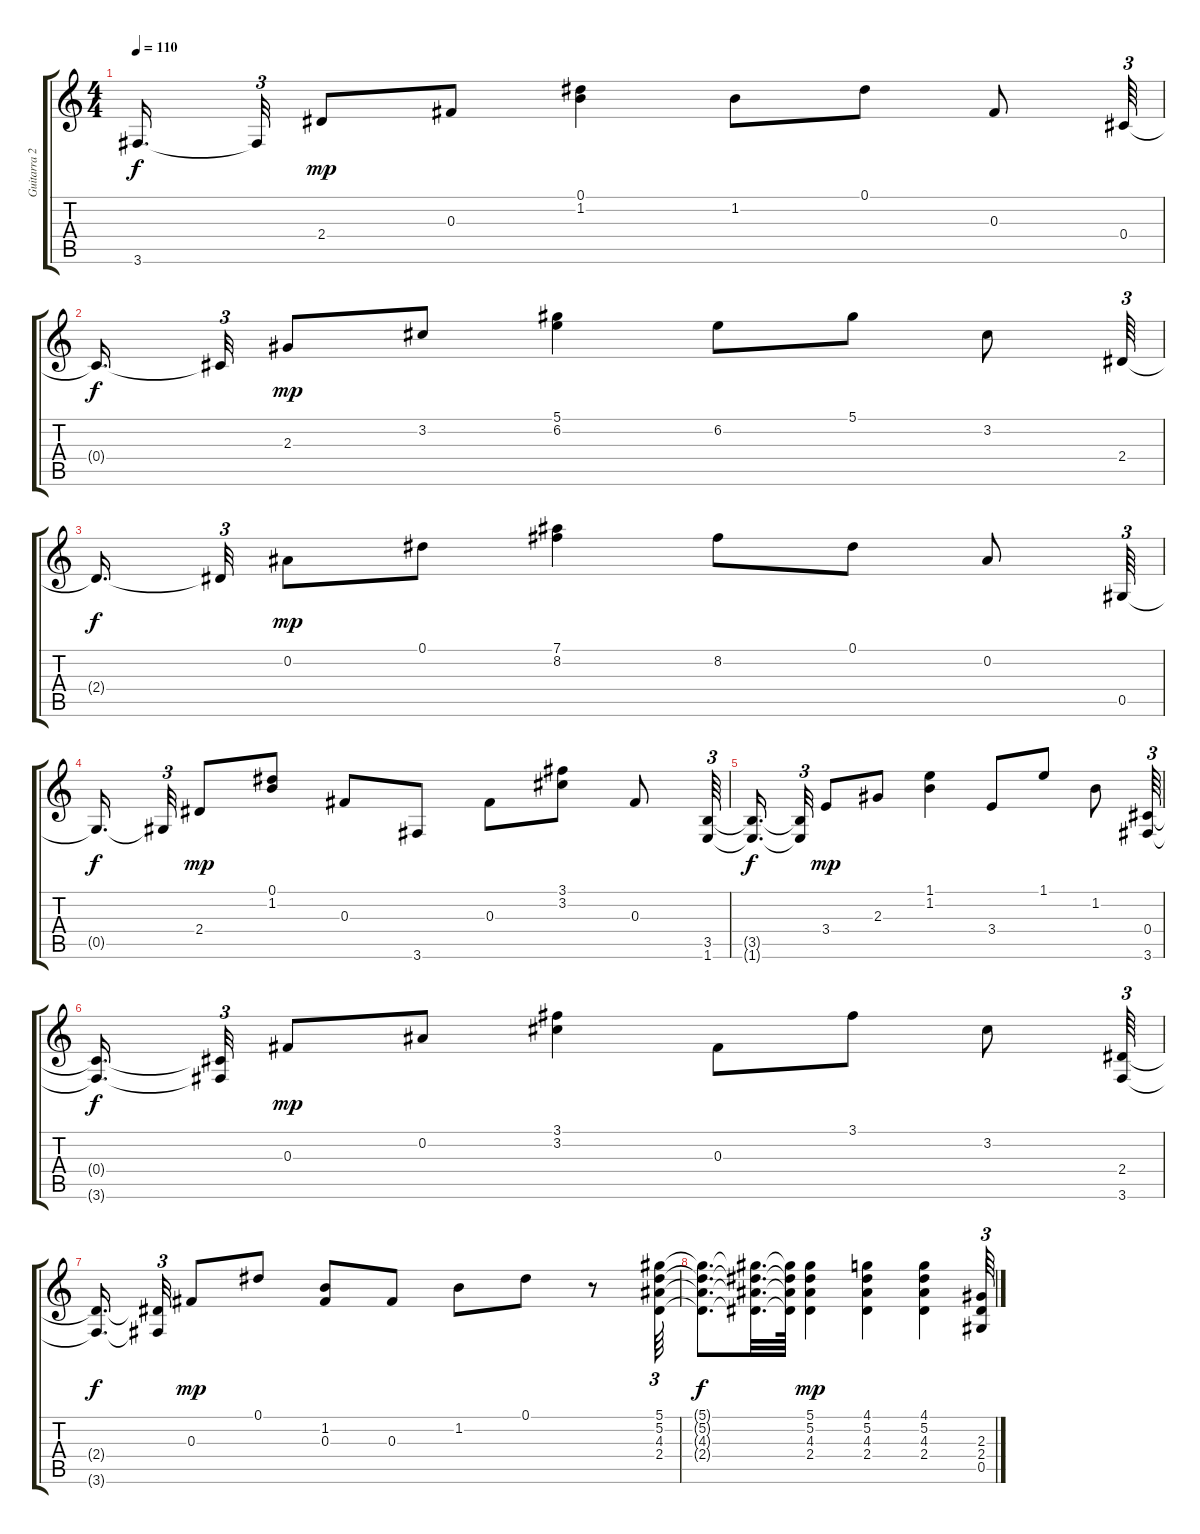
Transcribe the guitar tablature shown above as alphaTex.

\track ("Guitarra 2" "Guitarra 2") {instrument acousticguitarsteel}
\staff {score tabs}
\tuning (Eb4 Bb3 Gb3 Db3 Ab2 Eb2) {hide}
\ts (4 4)
\tempo 110
\clef g2
\ks c
3.6{t}.16{d dy f beam splitsecondary} 3.6{t}.32{tu (3 2)} 2.4.8{dy mp} 0.3.8 (0.1 1.2).4 1.2.8 0.1.8 0.3.8 0.4.64{tu (3 2)} |
0.4{t}.16{d dy f beam splitsecondary} 0.4{t}.32{tu (3 2)} 2.3.8{dy mp} 3.2.8 (5.1 6.2).4 6.2.8 5.1.8 3.2.8 2.4.64{tu (3 2)} |
2.4{t}.16{d dy f beam splitsecondary} 2.4{t}.32{tu (3 2)} 0.2.8{dy mp} 0.1.8 (7.1 8.2).4 8.2.8 0.1.8 0.2.8 0.5.64{tu (3 2)} |
0.5{t}.16{d dy f beam splitsecondary} 0.5{t}.32{tu (3 2)} 2.4.8{dy mp} (0.1 1.2).8 0.3.8 3.6.8 0.3.8 (3.1 3.2).8 0.3.8 (3.5 1.6).64{tu (3 2)} |
(3.5{t} 1.6{t}).16{d dy f beam splitsecondary} (3.5{t} 1.6{t}).32{tu (3 2)} 3.4.8{dy mp} 2.3.8 (1.1 1.2).4 3.4.8 1.1.8 1.2.8 (0.4 3.6).64{tu (3 2)} |
(0.4{t} 3.6{t}).16{d dy f beam splitsecondary} (0.4{t} 3.6{t}).32{tu (3 2)} 0.3.8{dy mp} 0.2.8 (3.1 3.2).4 0.3.8 3.1.8 3.2.8 (2.4 3.6).64{tu (3 2)} |
(2.4{t} 3.6{t}).16{d dy f beam splitsecondary} (2.4{t} 3.6{t}).32{tu (3 2)} 0.3.8{dy mp} 0.1.8 (1.2 0.3).8 0.3.8 1.2.8 0.1.8 r.8 (5.1 5.2 4.3 2.4).64{tu (3 2)} |
(5.1{t} 5.2{t} 4.3{t} 2.4{t}).8{d dy f} (5.1{t} 5.2{t} 4.3{t} 2.4{t}).32{d} (5.1{t} 5.2{t} 4.3{t} 2.4{t}).64 (5.1 5.2 4.3 2.4).4{dy mp} (4.1 5.2 4.3 2.4).4 (4.1 5.2 4.3 2.4).4 (2.3 2.4 0.5).64{tu (3 2)}
